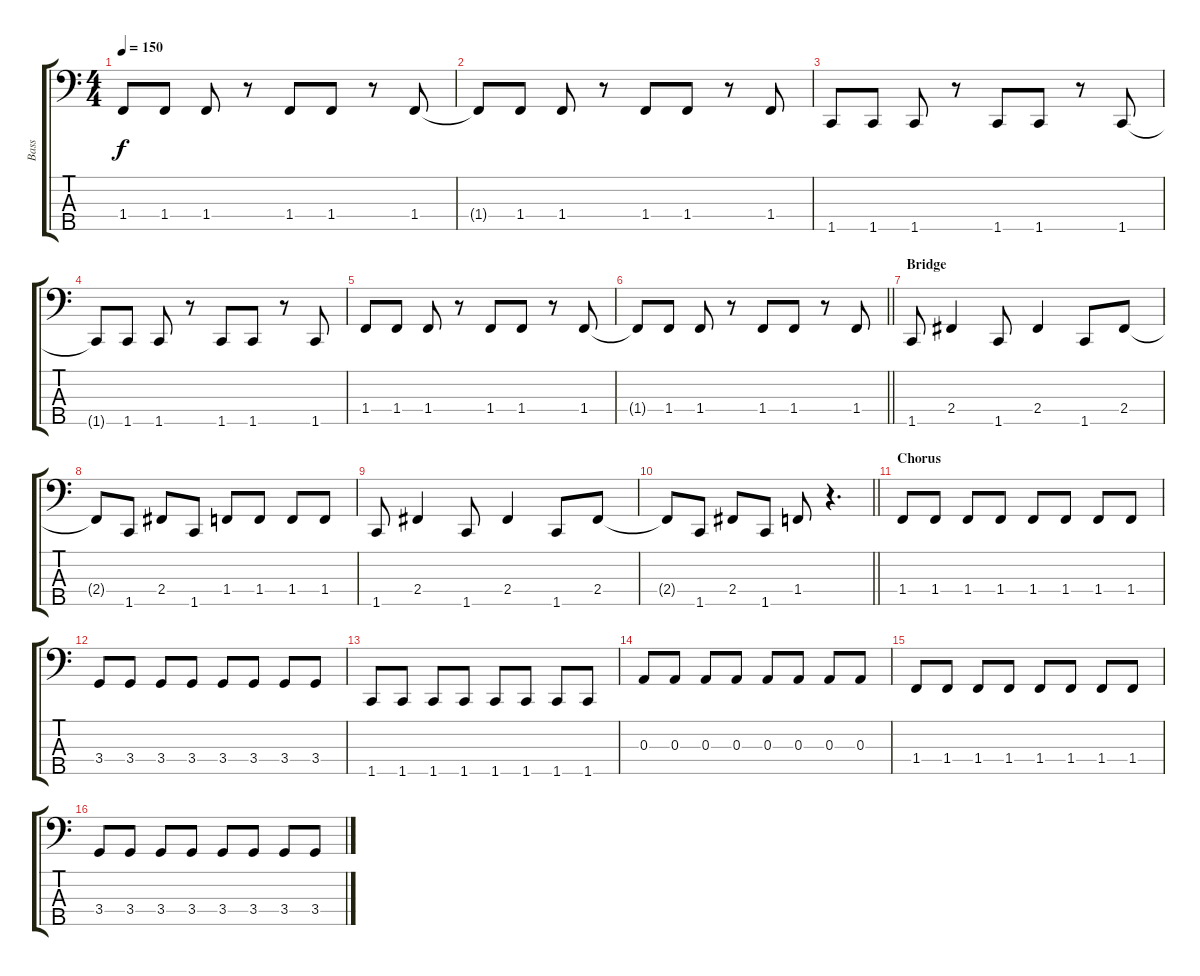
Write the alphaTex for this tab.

\track ("Bass" "Bass") {instrument electricbasspick}
\staff {score tabs}
\tuning (G2 D2 A1 E1 B0) {hide}
\ts (4 4)
\tempo 150
\clef f4
\ks c
1.4.8{dy f} 1.4.8 1.4.8 r.8 1.4.8 1.4.8 r.8 1.4.8 |
1.4{t}.8 1.4.8 1.4.8 r.8 1.4.8 1.4.8 r.8 1.4.8 |
1.5.8 1.5.8 1.5.8 r.8 1.5.8 1.5.8 r.8 1.5.8 |
1.5{t}.8 1.5.8 1.5.8 r.8 1.5.8 1.5.8 r.8 1.5.8 |
1.4.8 1.4.8 1.4.8 r.8 1.4.8 1.4.8 r.8 1.4.8 |
\barLineRight lightlight
1.4{t}.8 1.4.8 1.4.8 r.8 1.4.8 1.4.8 r.8 1.4.8 |
\section ("" "Bridge")
1.5.8 2.4.4 1.5.8 2.4.4 1.5.8 2.4.8 |
2.4{t}.8 1.5.8 2.4.8 1.5.8 1.4.8 1.4.8 1.4.8 1.4.8 |
1.5.8 2.4.4 1.5.8 2.4.4 1.5.8 2.4.8 |
\barLineRight lightlight
2.4{t}.8 1.5.8 2.4.8 1.5.8 1.4.8 r.4{d} |
\section ("" "Chorus")
1.4.8 1.4.8 1.4.8 1.4.8 1.4.8 1.4.8 1.4.8 1.4.8 |
3.4.8 3.4.8 3.4.8 3.4.8 3.4.8 3.4.8 3.4.8 3.4.8 |
1.5.8 1.5.8 1.5.8 1.5.8 1.5.8 1.5.8 1.5.8 1.5.8 |
0.3.8 0.3.8 0.3.8 0.3.8 0.3.8 0.3.8 0.3.8 0.3.8 |
1.4.8 1.4.8 1.4.8 1.4.8 1.4.8 1.4.8 1.4.8 1.4.8 |
3.4.8 3.4.8 3.4.8 3.4.8 3.4.8 3.4.8 3.4.8 3.4.8
